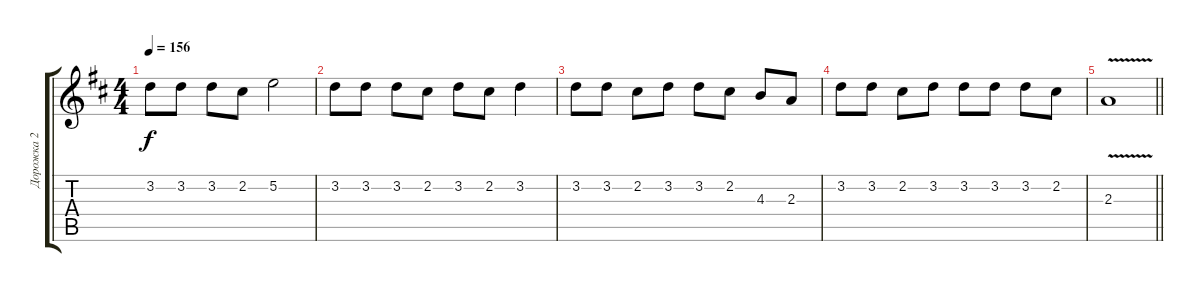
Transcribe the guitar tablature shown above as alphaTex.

\track ("Дорожка 2" "Дорожка 2") {instrument distortionguitar}
\staff {score tabs}
\tuning (E4 B3 G3 D3 A2 E2) {hide}
\ts (4 4)
\tempo 156
\clef g2
\ks bminor
3.2.8{dy f} 3.2.8 3.2.8 2.2.8 5.2.2 |
3.2.8 3.2.8 3.2.8 2.2.8 3.2.8 2.2.8 3.2.4 |
3.2.8 3.2.8 2.2.8 3.2.8 3.2.8 2.2.8 4.3.8 2.3.8 |
3.2.8 3.2.8 2.2.8 3.2.8 3.2.8 3.2.8 3.2.8 2.2.8 |
\barLineRight lightlight
2.3{v}.1
